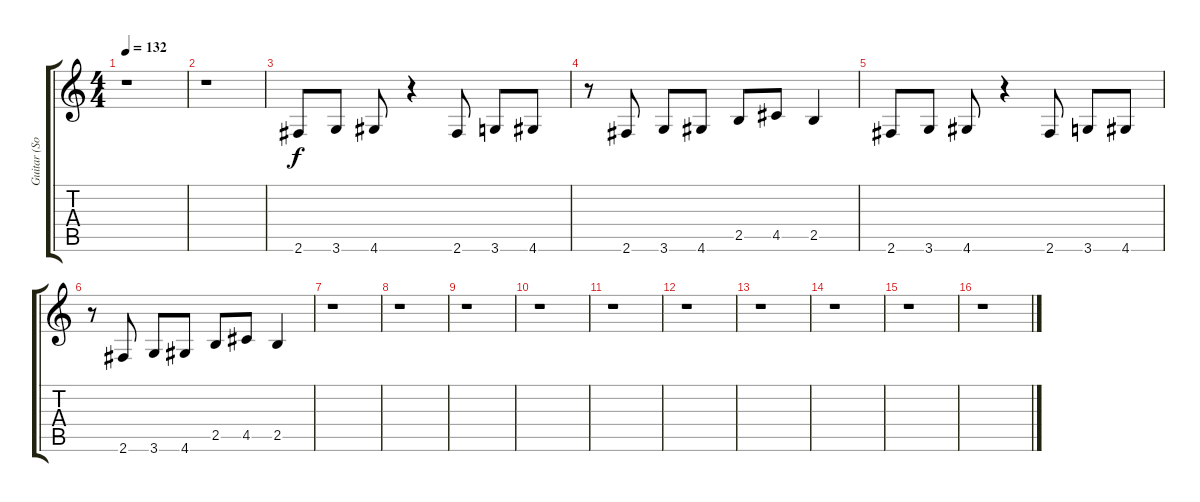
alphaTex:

\track ("Guitar (Solo)" "Guitar (So") {instrument electricguitarclean}
\staff {score tabs}
\tuning (E4 B3 G3 D3 A2 E2) {hide}
\ts (4 4)
\tempo 132
\clef g2
\ks c
r.1{dy f} |
r.1 |
2.6.8{volume 9 instrument electricguitarclean} 3.6.8 4.6.8 r.4 2.6.8 3.6.8 4.6.8 |
r.8 2.6.8 3.6.8 4.6.8 2.5.8 4.5.8 2.5.4 |
2.6.8 3.6.8 4.6.8 r.4 2.6.8 3.6.8 4.6.8 |
r.8 2.6.8 3.6.8 4.6.8 2.5.8 4.5.8 2.5.4 |
r.1 |
r.1 |
r.1 |
r.1 |
r.1 |
r.1 |
r.1 |
r.1 |
r.1 |
r.1
